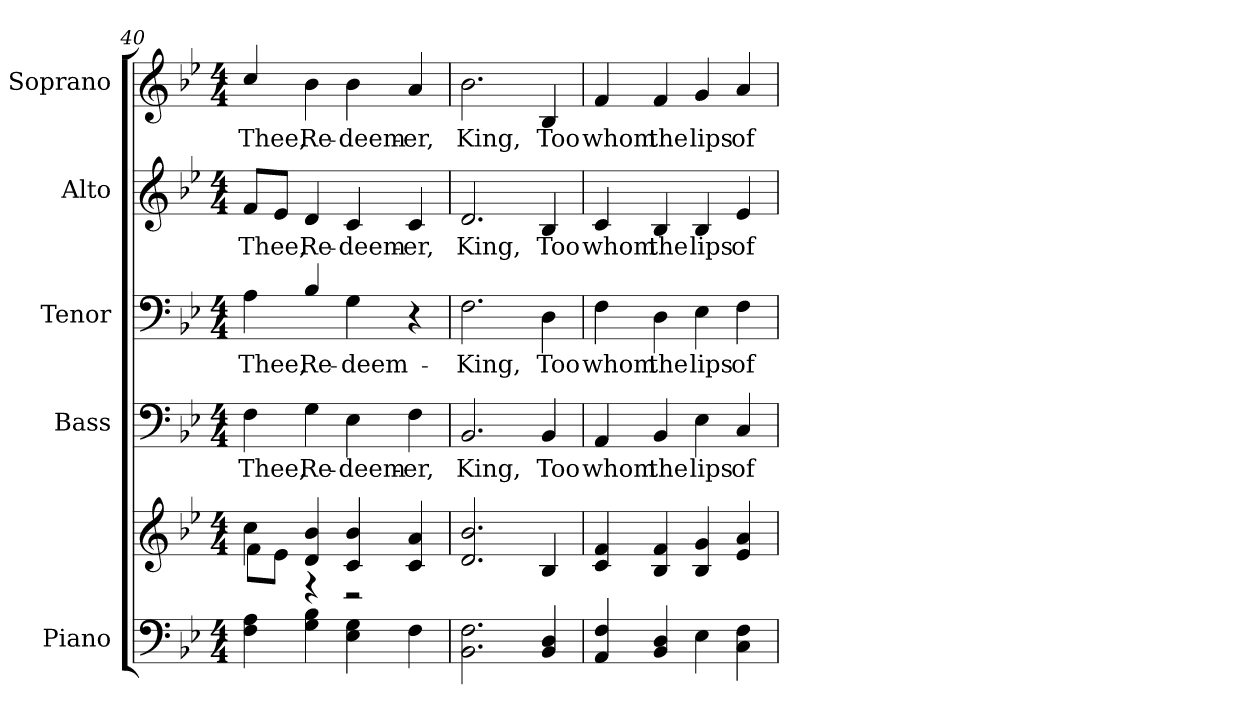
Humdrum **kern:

**kern	**kern	**kern	**text	**kern	**text	**kern	**text	**kern	**text
*part5	*part5	*part4	*part4	*part3	*part3	*part2	*part2	*part1	*part1
*staff6	*staff5	*staff4	*staff4	*staff3	*staff3	*staff2	*staff2	*staff1	*staff1
*I"Piano	*	*I"Bass	*	*I"Tenor	*	*I"Alto	*	*I"Soprano	*
*I'Pno.	*	*I'B.	*	*	*	*I'A.	*	*I'S.	*
*clefF4	*clefG2	*clefF4	*	*clefF4	*	*clefG2	*	*clefG2	*
*k[b-e-]	*k[b-e-]	*k[b-e-]	*	*k[b-e-]	*	*k[b-e-]	*	*k[b-e-]	*
*B-:	*B-:	*B-:	*	*B-:	*	*B-:	*	*B-:	*
*M4/4	*M4/4	*M4/4	*	*M4/4	*	*M4/4	*	*M4/4	*
=40	=40	=40	=40	=40	=40	=40	=40	=40	=40
*	*^	*	*	*	*	*	*	*	*
!	!	!	!	!LO:LY:b:color=#000000	!	!	!	!	!	!
!	!	!	!	!	!	!LO:LY:b:color=#000000	!	!	!	!
!	!	!	!	!	!	!	!	!LO:LY:b:color=#000000	!	!
!	!	!	!	!	!	!	!	!	!	!LO:LY:b:color=#000000
4Fi\ 4Ai	4cci\	8fi\L	4Fi\	Thee,	4Ai\	Thee,	8fi/L	Thee,	4cci/	Thee,
.	.	8e-i\J	.	.	.	.	8e-i/J	.	.	.
!	!	!	!	!LO:LY:b:color=#000000	!	!	!	!	!	!
!	!	!	!	!	!	!LO:LY:b:color=#000000	!	!	!	!
!	!	!	!	!	!	!	!	!LO:LY:b:color=#000000	!	!
!	!	!	!	!	!	!	!	!	!	!LO:LY:b:color=#000000
4Gi\ 4B-i	4di/ 4b-i	4r	4Gi\	Re-	4B-i/	Re-	4di/	Re-	4b-i\	Re-
!	!	!	!	!LO:LY:b:color=#000000	!	!	!	!	!	!
!	!	!	!	!	!	!LO:LY:b:color=#000000	!	!	!	!
!	!	!	!	!	!	!	!	!LO:LY:b:color=#000000	!	!
!	!	!	!	!	!	!	!	!	!	!LO:LY:b:color=#000000
4E-i\ 4Gi	4ci/ 4b-i	2r	4E-i\	-deem-	4Gi\	-deem-	4ci/	-deem-	4b-i\	-deem-
!	!	!	!	!LO:LY:b:color=#000000	!	!	!	!	!	!
!	!	!	!	!	!	!LO:LY:b:color=#000000	!	!	!	!
!	!	!	!	!	!	!	!	!LO:LY:b:color=#000000	!	!
!	!	!	!	!	!	!	!	!	!	!LO:LY:b:color=#000000
4Fi\	4ci/ 4ai	.	4Fi\	-er,	4r	-er,	4ci/	-er,	4ai/	-er,
*	*v	*v	*	*	*	*	*	*	*	*
!!LO:PB:g=z
=41	=41	=41	=41	=41	=41	=41	=41	=41	=41
!	!	!	!LO:LY:b:color=#000000	!	!	!	!	!	!
!	!	!	!	!	!LO:LY:b:color=#000000	!	!	!	!
!	!	!	!	!	!	!	!LO:LY:b:color=#000000	!	!
!	!	!	!	!	!	!	!	!	!LO:LY:b:color=#000000
2.BB-i\ 2.Fi	2.di/ 2.b-i	2.BB-i/	King,	2.Fi\	King,	2.di/	King,	2.b-i\	King,
!	!	!	!LO:LY:b:color=#000000	!	!	!	!	!	!
!	!	!	!	!	!LO:LY:b:color=#000000	!	!	!	!
!	!	!	!	!	!	!	!LO:LY:b:color=#000000	!	!
!	!	!	!	!	!	!	!	!	!LO:LY:b:color=#000000
4BB-i/ 4Di	4B-i/	4BB-i/	Too	4Di\	Too	4B-i/	Too	4B-i/	Too
=42	=42	=42	=42	=42	=42	=42	=42	=42	=42
!	!	!	!LO:LY:b:color=#000000	!	!	!	!	!	!
!	!	!	!	!	!LO:LY:b:color=#000000	!	!	!	!
!	!	!	!	!	!	!	!LO:LY:b:color=#000000	!	!
!	!	!	!	!	!	!	!	!	!LO:LY:b:color=#000000
4AAi/ 4Fi	4ci/ 4fi	4AAi/	whom	4Fi\	whom	4ci/	whom	4fi/	whom
!	!	!	!LO:LY:b:color=#000000	!	!	!	!	!	!
!	!	!	!	!	!LO:LY:b:color=#000000	!	!	!	!
!	!	!	!	!	!	!	!LO:LY:b:color=#000000	!	!
!	!	!	!	!	!	!	!	!	!LO:LY:b:color=#000000
4BB-i/ 4Di	4B-i/ 4fi	4BB-i/	the	4Di\	the	4B-i/	the	4fi/	the
!	!	!	!LO:LY:b:color=#000000	!	!	!	!	!	!
!	!	!	!	!	!LO:LY:b:color=#000000	!	!	!	!
!	!	!	!	!	!	!	!LO:LY:b:color=#000000	!	!
!	!	!	!	!	!	!	!	!	!LO:LY:b:color=#000000
4E-i\	4B-i/ 4gi	4E-i\	lips	4E-i\	lips	4B-i/	lips	4gi/	lips
!	!	!	!LO:LY:b:color=#000000	!	!	!	!	!	!
!	!	!	!	!	!LO:LY:b:color=#000000	!	!	!	!
!	!	!	!	!	!	!	!LO:LY:b:color=#000000	!	!
!	!	!	!	!	!	!	!	!	!LO:LY:b:color=#000000
4Ci\ 4Fi	4e-i/ 4ai	4Ci/	of	4Fi\	of	4e-i/	of	4ai/	of
=	=	=	=	=	=	=	=	=	=
*-	*-	*-	*-	*-	*-	*-	*-	*-	*-
